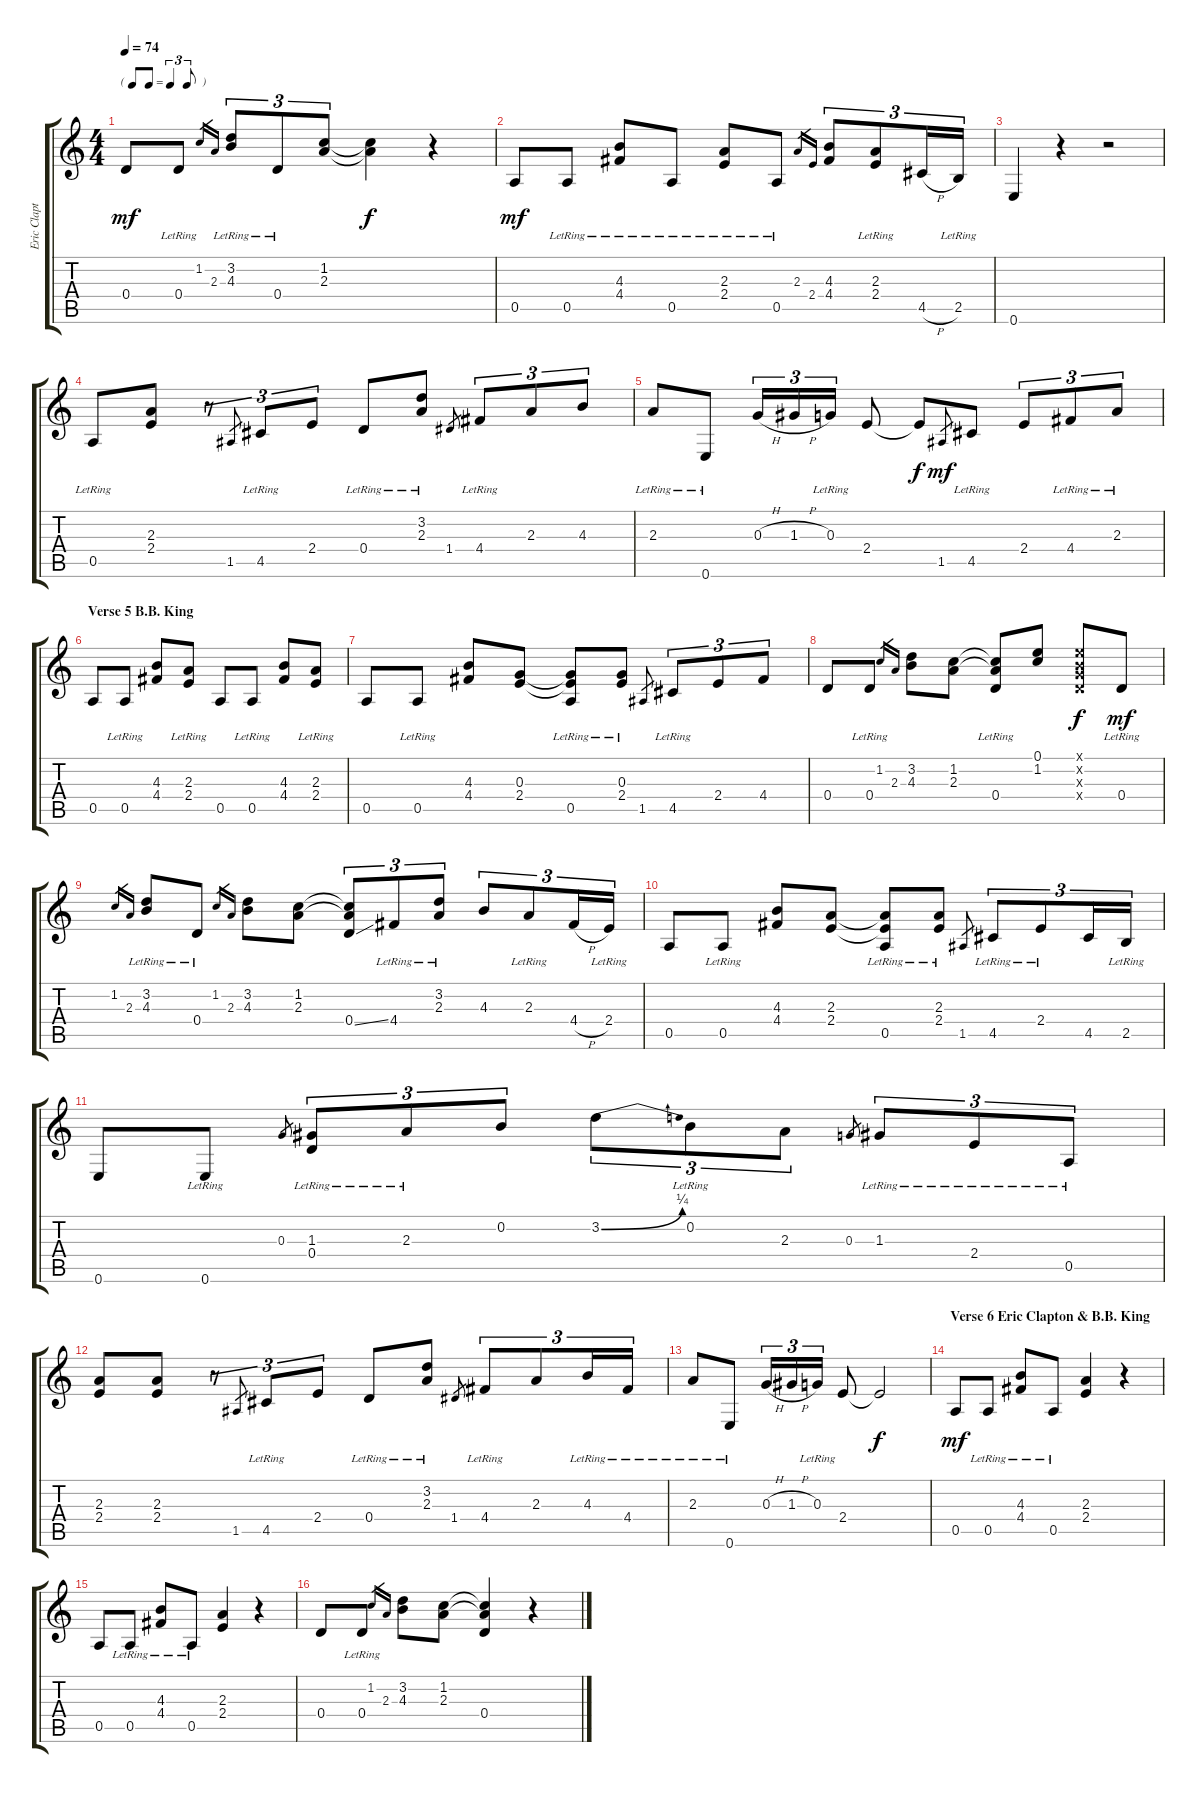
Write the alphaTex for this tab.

\track ("Eric Clapton" "Eric Clapt") {instrument acousticguitarsteel}
\staff {score tabs}
\tuning (E4 B3 G3 D3 A2 E2) {hide}
\ts (4 4)
\tf triplet8th
\tempo 74
\clef g2
\ks c
0.4.8{dy mf} 0.4{lr}.8 1.2.16{gr} 2.3.16{gr} (3.2{lr} 4.3{lr}).8{tu (3 2)} 0.4{lr}.8{tu (3 2)} (1.2 2.3).8{tu (3 2)} (1.2{t} 2.3{t}).4{dy f} r.4 |
0.5.8{dy mf} 0.5{lr}.8 (4.3{lr} 4.4{lr}).8 0.5{lr}.8 (2.3{lr} 2.4{lr}).8 0.5{lr}.8 2.3.16{gr} 2.4.16{gr} (4.3 4.4).8{tu (3 2)} (2.3{lr} 2.4{lr}).8{tu (3 2)} 4.5{h}.16{tu (3 2)} 2.5{lr}.16{tu (3 2)} |
0.6.4 r.4 r.2 |
0.5{lr}.8 (2.3 2.4).8 r.8{tu (3 2)} 1.5.8{gr} 4.5{lr}.8{tu (3 2)} 2.4.8{tu (3 2)} 0.4{lr}.8 (3.2{lr} 2.3{lr}).8 1.4.8{gr} 4.4{lr}.8{tu (3 2)} 2.3.8{tu (3 2)} 4.3.8{tu (3 2)} |
2.3{lr}.8 0.6{lr}.8 0.3{h}.16{tu (3 2)} 1.3{h}.16{tu (3 2)} 0.3{lr}.16{tu (3 2)} 2.4.8 2.4{t}.8{dy f} 1.5.8{gr dy mf} 4.5{lr}.8 2.4.8{tu (3 2)} 4.4{lr}.8{tu (3 2)} 2.3{lr}.8{tu (3 2)} |
\section ("" "Verse 5 B.B. King")
0.5.8 0.5{lr}.8 (4.3 4.4).8 (2.3{lr} 2.4{lr}).8 0.5.8 0.5{lr}.8 (4.3 4.4).8 (2.3{lr} 2.4{lr}).8 |
0.5.8 0.5{lr}.8 (4.3 4.4).8 (0.3 2.4).8 (0.3{t} 2.4{t} 0.5{lr}).8 (0.3{lr} 2.4{lr}).8 1.5.8{gr} 4.5{lr}.8{tu (3 2)} 2.4.8{tu (3 2)} 4.4.8{tu (3 2)} |
0.4.8 0.4{lr}.8 1.2.16{gr} 2.3.16{gr} (3.2 4.3).8 (1.2 2.3).8 (1.2{t} 2.3{t} 0.4{lr}).8 (0.1 1.2).8 (0.1{x} 0.2{x} 0.3{x} 0.4{x}).8{dy f} 0.4{lr}.8{dy mf} |
1.2.16{gr} 2.3.16{gr} (3.2{lr} 4.3{lr}).8 0.4{lr}.8 1.2.16{gr} 2.3.16{gr} (3.2 4.3).8 (1.2 2.3).8 (1.2{t} 2.3{t} 0.4{ss}).8{tu (3 2)} 4.4{lr}.8{tu (3 2)} (3.2{lr} 2.3).8{tu (3 2)} 4.3.8{tu (3 2)} 2.3{lr}.8{tu (3 2)} 4.4{h}.16{tu (3 2)} 2.4{lr}.16{tu (3 2)} |
0.5.8 0.5{lr}.8 (4.3 4.4).8 (2.3 2.4).8 (2.3{t} 2.4{t} 0.5{lr}).8 (2.3{lr} 2.4{lr}).8 1.5.8{gr} 4.5{lr}.8{tu (3 2)} 2.4{lr}.8{tu (3 2)} 4.5.16{tu (3 2)} 2.5{lr}.16{tu (3 2)} |
0.6.8 0.6{lr}.8 0.3.8{gr} (1.3 0.4{lr}).8{tu (3 2)} 2.3{lr}.8{tu (3 2)} 0.2.8{tu (3 2)} 3.2{be (bend 0 0 60 1)}.8{tu (3 2)} 0.2{lr}.8{tu (3 2)} 2.3.8{tu (3 2)} 0.3.8{gr} 1.3{lr}.8{tu (3 2)} 2.4{lr}.8{tu (3 2)} 0.5{lr}.8{tu (3 2)} |
(2.3 2.4).8 (2.3 2.4).8 r.8{tu (3 2)} 1.5.8{gr} 4.5{lr}.8{tu (3 2)} 2.4.8{tu (3 2)} 0.4{lr}.8 (3.2{lr} 2.3{lr}).8 1.4.8{gr} 4.4{lr}.8{tu (3 2)} 2.3.8{tu (3 2)} 4.3{lr}.16{tu (3 2)} 4.4{lr}.16{tu (3 2)} |
2.3{lr}.8 0.6{lr}.8 0.3{h}.16{tu (3 2)} 1.3{h}.16{tu (3 2)} 0.3{lr}.16{tu (3 2)} 2.4.8 2.4{t}.2{dy f} |
\section ("" "Verse 6 Eric Clapton & B.B. King")
0.5.8{dy mf} 0.5{lr}.8 (4.3{lr} 4.4{lr}).8 0.5{lr}.8 (2.3 2.4).4 r.4 |
0.5.8 0.5{lr}.8 (4.3{lr} 4.4{lr}).8 0.5{lr}.8 (2.3 2.4).4 r.4 |
0.4.8 0.4{lr}.8 1.2.16{gr} 2.3.16{gr} (3.2 4.3).8 (1.2 2.3).8 (1.2{t} 2.3{t} 0.4).4 r.4
